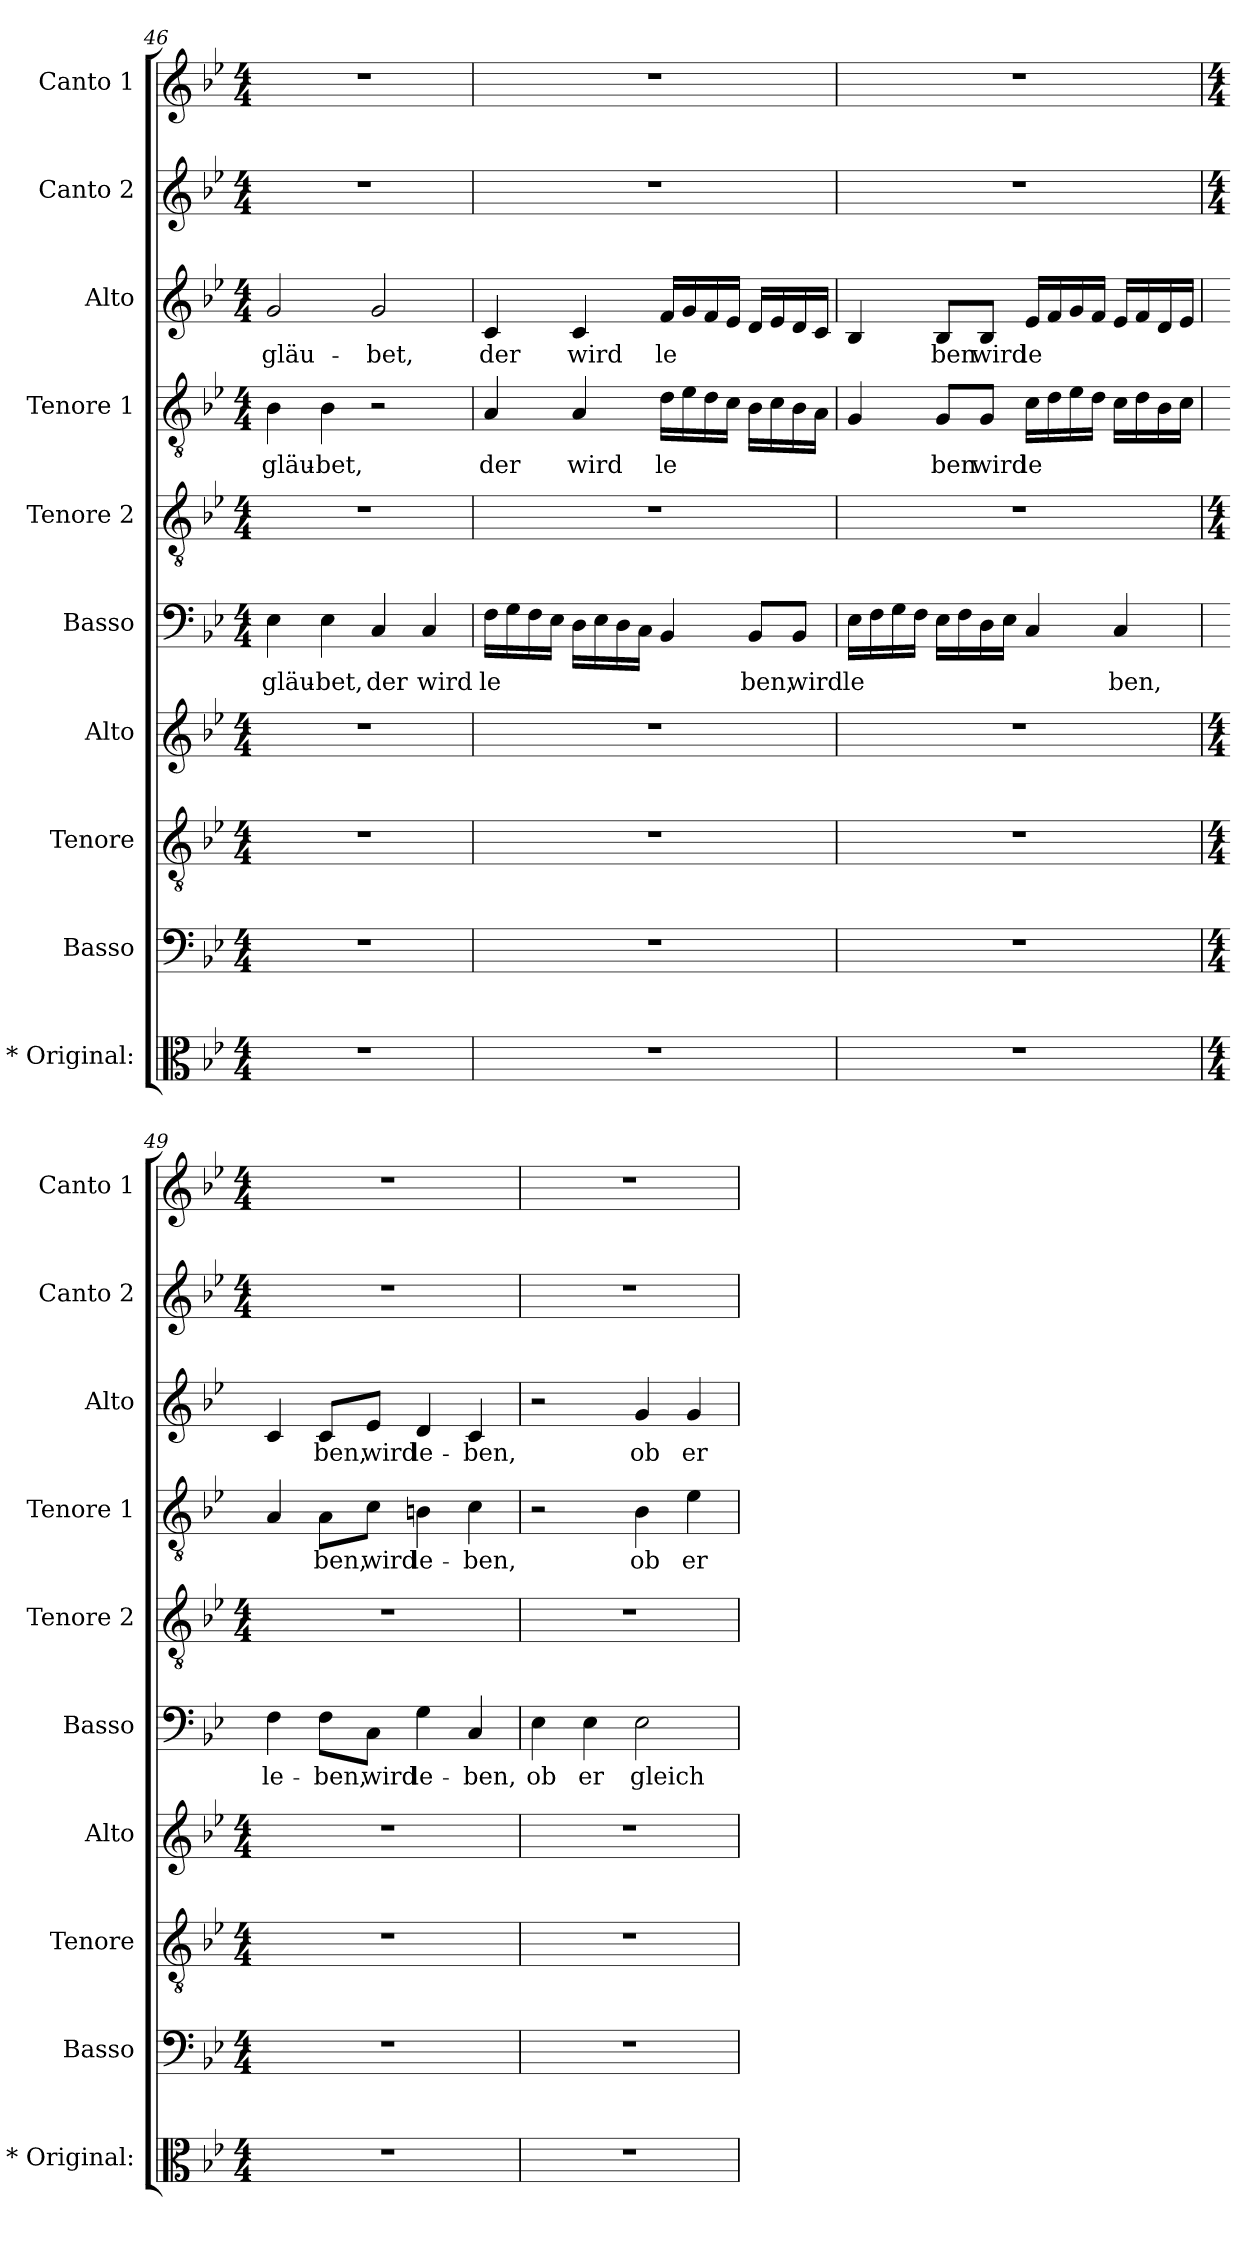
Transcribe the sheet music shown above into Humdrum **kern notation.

**kern	**kern	**kern	**kern	**kern	**text	**kern	**kern	**text	**kern	**text	**kern	**kern
*part10	*part9	*part8	*part7	*part6	*part6	*part5	*part4	*part4	*part3	*part3	*part2	*part1
*staff10	*staff9	*staff8	*staff7	*staff6	*staff6	*staff5	*staff4	*staff4	*staff3	*staff3	*staff2	*staff1
*I"* Original:	*I"Basso	*I"Tenore	*I"Alto	*I"Basso	*	*I"Tenore 2	*I"Tenore 1	*	*I"Alto	*	*I"Canto 2	*I"Canto 1
*I'* Original:	*I'Basso	*I'Tenore	*I'Alto	*I'Basso	*	*I'Tenore 2	*I'Tenore 1	*	*I'Alto	*	*I'Canto 2	*I'Canto 1
*clefC3	*clefF4	*clefGv2	*clefG2	*clefF4	*	*clefGv2	*clefGv2	*	*clefG2	*	*clefG2	*clefG2
*k[b-e-]	*k[b-e-]	*k[b-e-]	*k[b-e-]	*k[b-e-]	*	*k[b-e-]	*k[b-e-]	*	*k[b-e-]	*	*k[b-e-]	*k[b-e-]
*B-:	*B-:	*B-:	*B-:	*B-:	*	*B-:	*B-:	*	*B-:	*	*B-:	*B-:
*M4/4	*M4/4	*M4/4	*M4/4	*M4/4	*	*M4/4	*M4/4	*	*M4/4	*	*M4/4	*M4/4
=46	=46	=46	=46	=46	=46	=46	=46	=46	=46	=46	=46	=46
!	!	!	!	!	!LO:LY:b	!	!	!LO:LY:b	!	!LO:LY:b	!	!
1r	1r	1r	1r	4E-\	gläu-	1r	4B-\	gläu-	2g/	gläu-	1r	1r
!	!	!	!	!	!LO:LY:b	!	!	!LO:LY:b	!	!	!	!
.	.	.	.	4E-\	-bet,	.	4B-\	-bet,	.	.	.	.
!	!	!	!	!	!LO:LY:b	!	!	!	!	!LO:LY:b	!	!
.	.	.	.	4C/	der	.	2r	.	2g/	-bet,	.	.
!	!	!	!	!	!LO:LY:b	!	!	!	!	!	!	!
.	.	.	.	4C/	wird	.	.	.	.	.	.	.
=47	=47	=47	=47	=47	=47	=47	=47	=47	=47	=47	=47	=47
!	!	!	!	!	!LO:LY:b	!	!	!LO:LY:b	!	!LO:LY:b	!	!
1r	1r	1r	1r	16F\LL	le	1r	4A/	der	4c/	der	1r	1r
.	.	.	.	16G\	.	.	.	.	.	.	.	.
.	.	.	.	16F\	.	.	.	.	.	.	.	.
.	.	.	.	16E-\JJ	.	.	.	.	.	.	.	.
!	!	!	!	!	!	!	!	!LO:LY:b	!	!LO:LY:b	!	!
.	.	.	.	16D\LL	.	.	4A/	wird	4c/	wird	.	.
.	.	.	.	16E-\	.	.	.	.	.	.	.	.
.	.	.	.	16D\	.	.	.	.	.	.	.	.
.	.	.	.	16C\JJ	.	.	.	.	.	.	.	.
!	!	!	!	!	!	!	!	!LO:LY:b	!	!LO:LY:b	!	!
.	.	.	.	4BB-/	.	.	16d\LL	le	16f/LL	le	.	.
.	.	.	.	.	.	.	16e-\	.	16g/	.	.	.
.	.	.	.	.	.	.	16d\	.	16f/	.	.	.
.	.	.	.	.	.	.	16c\JJ	.	16e-/JJ	.	.	.
!	!	!	!	!	!LO:LY:b	!	!	!	!	!	!	!
.	.	.	.	8BB-/L	ben,	.	16B-\LL	.	16d/LL	.	.	.
.	.	.	.	.	.	.	16c\	.	16e-/	.	.	.
!	!	!	!	!	!LO:LY:b	!	!	!	!	!	!	!
.	.	.	.	8BB-/J	wird	.	16B-\	.	16d/	.	.	.
.	.	.	.	.	.	.	16A\JJ	.	16c/JJ	.	.	.
=48	=48	=48	=48	=48	=48	=48	=48	=48	=48	=48	=48	=48
!	!	!	!	!	!LO:LY:b	!	!	!	!	!	!	!
1r	1r	1r	1r	16E-\LL	le	1r	4G/	.	4B-/	.	1r	1r
.	.	.	.	16F\	.	.	.	.	.	.	.	.
.	.	.	.	16G\	.	.	.	.	.	.	.	.
.	.	.	.	16F\JJ	.	.	.	.	.	.	.	.
!	!	!	!	!	!	!	!	!LO:LY:b	!	!LO:LY:b	!	!
.	.	.	.	16E-\LL	.	.	8G/L	ben	8B-/L	ben	.	.
.	.	.	.	16F\	.	.	.	.	.	.	.	.
!	!	!	!	!	!	!	!	!LO:LY:b	!	!LO:LY:b	!	!
.	.	.	.	16D\	.	.	8G/J	wird	8B-/J	wird	.	.
.	.	.	.	16E-\JJ	.	.	.	.	.	.	.	.
!	!	!	!	!	!	!	!	!LO:LY:b	!	!LO:LY:b	!	!
.	.	.	.	4C/	.	.	16c\LL	le	16e-/LL	le	.	.
.	.	.	.	.	.	.	16d\	.	16f/	.	.	.
.	.	.	.	.	.	.	16e-\	.	16g/	.	.	.
.	.	.	.	.	.	.	16d\JJ	.	16f/JJ	.	.	.
!	!	!	!	!	!LO:LY:b	!	!	!	!	!	!	!
.	.	.	.	4C/	ben,	.	16c\LL	.	16e-/LL	.	.	.
.	.	.	.	.	.	.	16d\	.	16f/	.	.	.
.	.	.	.	.	.	.	16B-\	.	16d/	.	.	.
.	.	.	.	.	.	.	16c\JJ	.	16e-/JJ	.	.	.
!!LO:PB:g=z
=49	=49	=49	=49	=49	=49	=49	=49	=49	=49	=49	=49	=49
*M4/4	*M4/4	*M4/4	*M4/4	*	*	*M4/4	*	*	*	*	*M4/4	*M4/4
!	!	!	!	!	!LO:LY:b	!	!	!	!	!	!	!
1r	1r	1r	1r	4F\	le-	1r	4A/	.	4c/	.	1r	1r
!	!	!	!	!	!LO:LY:b	!	!	!LO:LY:b	!	!LO:LY:b	!	!
.	.	.	.	8F\L	-ben,	.	8A\L	ben,	8c/L	ben,	.	.
!	!	!	!	!	!LO:LY:b	!	!	!LO:LY:b	!	!LO:LY:b	!	!
.	.	.	.	8C\J	wird	.	8c\J	wird	8e-/J	wird	.	.
!	!	!	!	!	!LO:LY:b	!	!	!LO:LY:b	!	!LO:LY:b	!	!
.	.	.	.	4G\	le-	.	4Bn\	le-	4d/	le-	.	.
!	!	!	!	!	!LO:LY:b	!	!	!LO:LY:b	!	!LO:LY:b	!	!
.	.	.	.	4C/	-ben,	.	4c\	-ben,	4c/	-ben,	.	.
=50	=50	=50	=50	=50	=50	=50	=50	=50	=50	=50	=50	=50
!	!	!	!	!	!LO:LY:b	!	!	!	!	!	!	!
1r	1r	1r	1r	4E-\	ob	1r	2r	.	2r	.	1r	1r
!	!	!	!	!	!LO:LY:b	!	!	!	!	!	!	!
.	.	.	.	4E-\	er	.	.	.	.	.	.	.
!	!	!	!	!	!LO:LY:b	!	!	!LO:LY:b	!	!LO:LY:b	!	!
.	.	.	.	2E-\	gleich	.	4B-\	ob	4g/	ob	.	.
!	!	!	!	!	!	!	!	!LO:LY:b	!	!LO:LY:b	!	!
.	.	.	.	.	.	.	4e-\	er	4g/	er	.	.
=	=	=	=	=	=	=	=	=	=	=	=	=
*-	*-	*-	*-	*-	*-	*-	*-	*-	*-	*-	*-	*-
